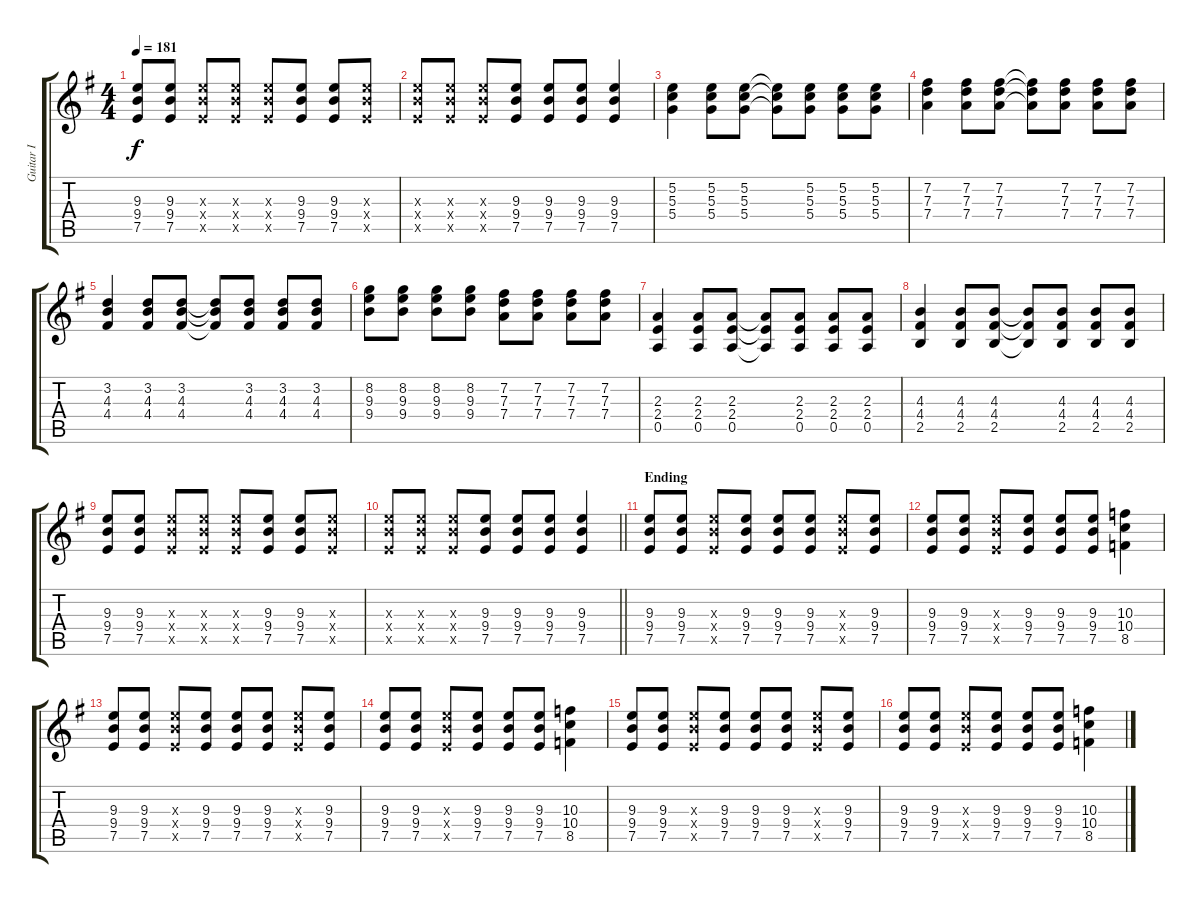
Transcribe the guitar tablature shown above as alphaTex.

\track ("Guitar I" "Guitar I") {instrument distortionguitar}
\staff {score tabs}
\tuning (E4 B3 G3 D3 A2 E2) {hide}
\ts (4 4)
\tempo 181
\clef g2
\ks g
(9.3 9.4 7.5).8{dy f} (9.3 9.4 7.5).8 (9.3{x} 9.4{x} 7.5{x}).8 (9.3{x} 9.4{x} 7.5{x}).8 (9.3{x} 9.4{x} 7.5{x}).8 (9.3 9.4 7.5).8 (9.3 9.4 7.5).8 (9.3{x} 9.4{x} 7.5{x}).8 |
(9.3{x} 9.4{x} 7.5{x}).8 (9.3{x} 9.4{x} 7.5{x}).8 (9.3{x} 9.4{x} 7.5{x}).8 (9.3 9.4 7.5).8 (9.3 9.4 7.5).8 (9.3 9.4 7.5).8 (9.3 9.4 7.5).4 |
(5.2 5.3 5.4).4 (5.2 5.3 5.4).8 (5.2 5.3 5.4).8 (5.2{t} 5.3{t} 5.4{t}).8 (5.2 5.3 5.4).8 (5.2 5.3 5.4).8 (5.2 5.3 5.4).8 |
(7.2 7.3 7.4).4 (7.2 7.3 7.4).8 (7.2 7.3 7.4).8 (7.2{t} 7.3{t} 7.4{t}).8 (7.2 7.3 7.4).8 (7.2 7.3 7.4).8 (7.2 7.3 7.4).8 |
(3.2 4.3 4.4).4 (3.2 4.3 4.4).8 (3.2 4.3 4.4).8 (3.2{t} 4.3{t} 4.4{t}).8 (3.2 4.3 4.4).8 (3.2 4.3 4.4).8 (3.2 4.3 4.4).8 |
(8.2 9.3 9.4).8 (8.2 9.3 9.4).8 (8.2 9.3 9.4).8 (8.2 9.3 9.4).8 (7.2 7.3 7.4).8 (7.2 7.3 7.4).8 (7.2 7.3 7.4).8 (7.2 7.3 7.4).8 |
(2.3 2.4 0.5).4 (2.3 2.4 0.5).8 (2.3 2.4 0.5).8 (2.3{t} 2.4{t} 0.5{t}).8 (2.3 2.4 0.5).8 (2.3 2.4 0.5).8 (2.3 2.4 0.5).8 |
(4.3 4.4 2.5).4 (4.3 4.4 2.5).8 (4.3 4.4 2.5).8 (4.3{t} 4.4{t} 2.5{t}).8 (4.3 4.4 2.5).8 (4.3 4.4 2.5).8 (4.3 4.4 2.5).8 |
(9.3 9.4 7.5).8 (9.3 9.4 7.5).8 (9.3{x} 9.4{x} 7.5{x}).8 (9.3{x} 9.4{x} 7.5{x}).8 (9.3{x} 9.4{x} 7.5{x}).8 (9.3 9.4 7.5).8 (9.3 9.4 7.5).8 (9.3{x} 9.4{x} 7.5{x}).8 |
\barLineRight lightlight
(9.3{x} 9.4{x} 7.5{x}).8 (9.3{x} 9.4{x} 7.5{x}).8 (9.3{x} 9.4{x} 7.5{x}).8 (9.3 9.4 7.5).8 (9.3 9.4 7.5).8 (9.3 9.4 7.5).8 (9.3 9.4 7.5).4 |
\section ("" "Ending")
(9.3 9.4 7.5).8 (9.3 9.4 7.5).8 (9.3{x} 9.4{x} 7.5{x}).8 (9.3 9.4 7.5).8 (9.3 9.4 7.5).8 (9.3 9.4 7.5).8 (9.3{x} 9.4{x} 7.5{x}).8 (9.3 9.4 7.5).8 |
(9.3 9.4 7.5).8 (9.3 9.4 7.5).8 (9.3{x} 9.4{x} 7.5{x}).8 (9.3 9.4 7.5).8 (9.3 9.4 7.5).8 (9.3 9.4 7.5).8 (10.3 10.4 8.5).4 |
(9.3 9.4 7.5).8 (9.3 9.4 7.5).8 (9.3{x} 9.4{x} 7.5{x}).8 (9.3 9.4 7.5).8 (9.3 9.4 7.5).8 (9.3 9.4 7.5).8 (9.3{x} 9.4{x} 7.5{x}).8 (9.3 9.4 7.5).8 |
(9.3 9.4 7.5).8 (9.3 9.4 7.5).8 (9.3{x} 9.4{x} 7.5{x}).8 (9.3 9.4 7.5).8 (9.3 9.4 7.5).8 (9.3 9.4 7.5).8 (10.3 10.4 8.5).4 |
(9.3 9.4 7.5).8 (9.3 9.4 7.5).8 (9.3{x} 9.4{x} 7.5{x}).8 (9.3 9.4 7.5).8 (9.3 9.4 7.5).8 (9.3 9.4 7.5).8 (9.3{x} 9.4{x} 7.5{x}).8 (9.3 9.4 7.5).8 |
(9.3 9.4 7.5).8 (9.3 9.4 7.5).8 (9.3{x} 9.4{x} 7.5{x}).8 (9.3 9.4 7.5).8 (9.3 9.4 7.5).8 (9.3 9.4 7.5).8 (10.3 10.4 8.5).4
